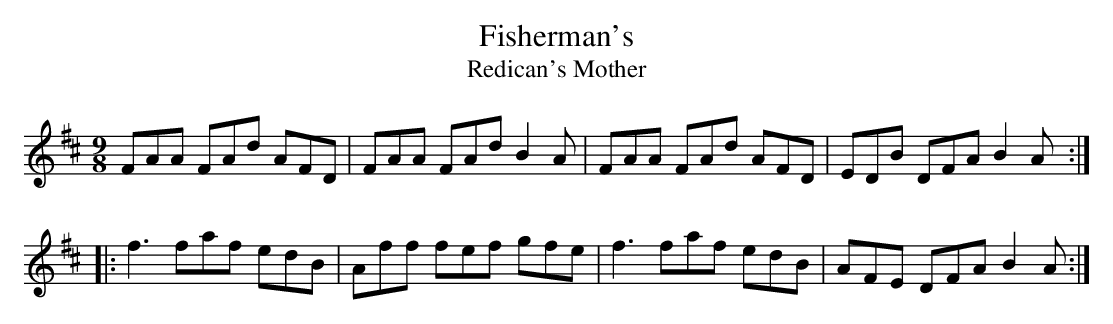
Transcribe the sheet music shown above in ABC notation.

X:1
T:Fisherman's
T:Redican's Mother
M:9/8
K:D
FAA FAd AFD|FAA FAd B2A|FAA FAd AFD|EDB DFA B2A:|
|:f3 faf edB|Aff fef gfe|f3 faf edB|AFE DFA B2A:|
